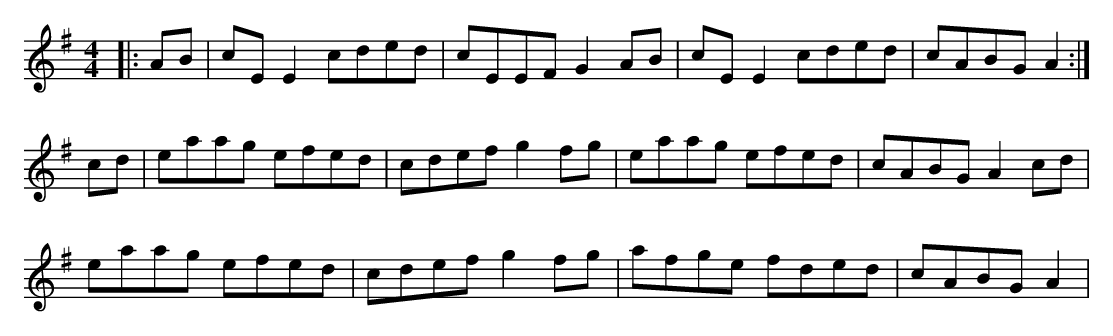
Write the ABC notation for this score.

X:1
M:4/4
K:Ador
|:AB|cEE2 cded|cEEF G2 AB|cEE2 cded|cABG A2:|
cd|eaag efed|cdef g2 fg|eaag efed|cABG A2 cd|
eaag efed|cdef g2 fg|afge fded|cABG A2|
